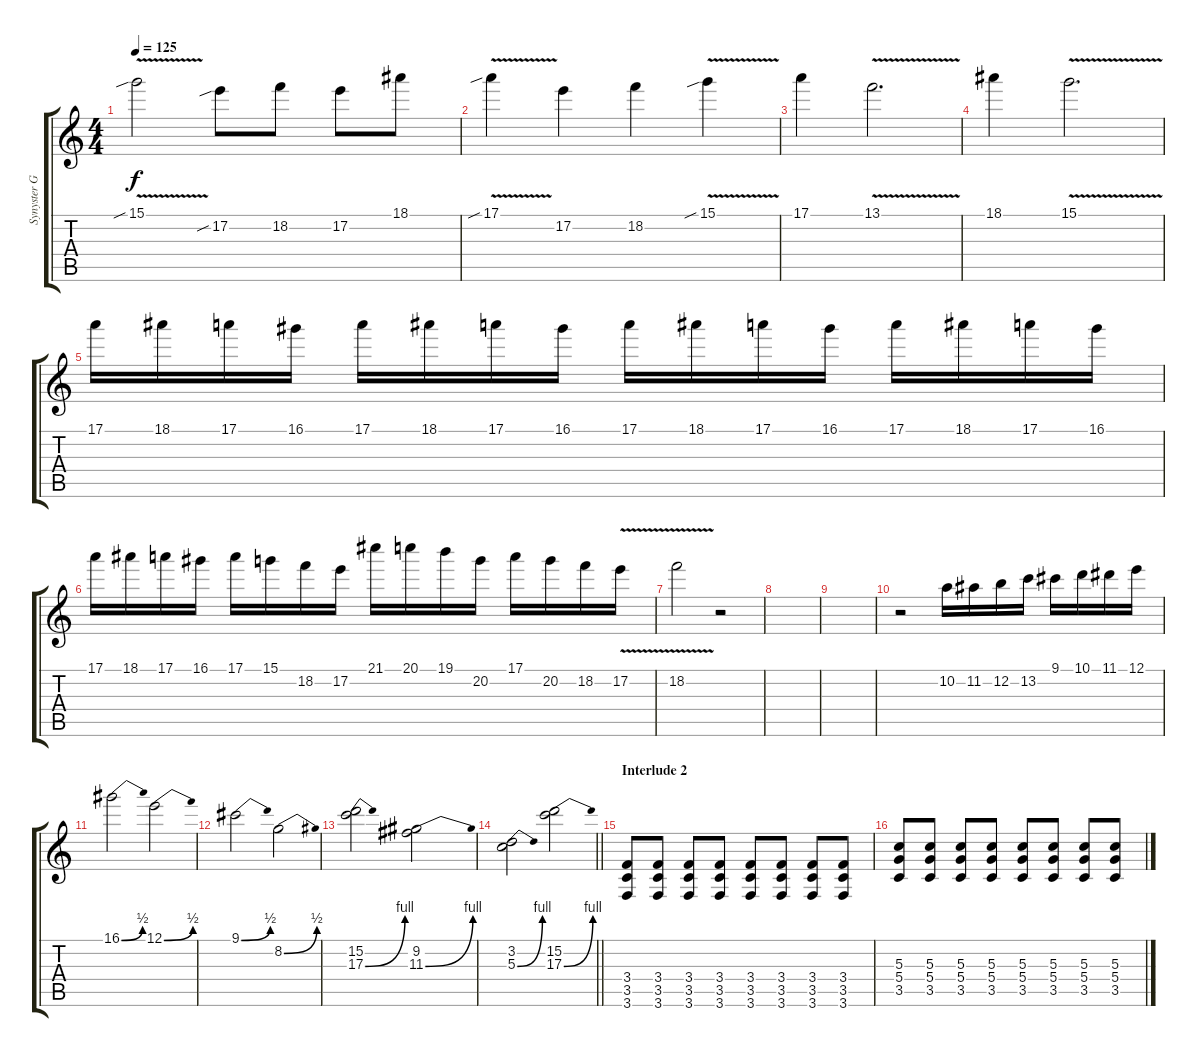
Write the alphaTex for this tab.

\track ("Synyster Guitar 1" "Synyster G") {instrument distortionguitar}
\staff {score tabs}
\tuning (E4 B3 G3 D3 A2 D2) {hide}
\ts (4 4)
\tempo 125
\clef g2
\ks c
15.1{v sib}.2{dy f} 17.2{sib}.8 18.2.8 17.2.8 18.1.8 |
17.1{v sib}.4 17.2.4 18.2.4 15.1{v sib}.4 |
17.1.4 13.1{v}.2{d} |
18.1.4 15.1{v}.2{d} |
17.1.16 18.1.16 17.1.16 16.1.16 17.1.16 18.1.16 17.1.16 16.1.16 17.1.16 18.1.16 17.1.16 16.1.16 17.1.16 18.1.16 17.1.16 16.1.16 |
17.1.16 18.1.16 17.1.16 16.1.16 17.1.16 15.1.16 18.2.16 17.2.16 21.1.16 20.1.16 19.1.16 20.2.16 17.1.16 20.2.16 18.2.16 17.2{v}.16 |
18.2{v}.2 r.2 |
|
|
r.2 10.2.16 11.2.16 12.2.16 13.2.16 9.1.16 10.1.16 11.1.16 12.1.16 |
16.1{be (bend 0 0 60 2)}.2 12.1{be (bend 0 0 60 2)}.2 |
9.1{be (bend 0 0 60 2)}.2 8.2{be (bend 0 0 60 2)}.2 |
(15.2 17.3{be (bend 0 0 60 4)}).2 (9.2 11.3{be (bend 0 0 60 4)}).2 |
\barLineRight lightlight
(3.2 5.3{be (bend 0 0 60 4)}).2 (15.2 17.3{be (bend 0 0 60 4)}).2 |
\section ("" "Interlude 2")
(3.4 3.5 3.6).8 (3.4 3.5 3.6).8 (3.4 3.5 3.6).8 (3.4 3.5 3.6).8 (3.4 3.5 3.6).8 (3.4 3.5 3.6).8 (3.4 3.5 3.6).8 (3.4 3.5 3.6).8 |
(5.3 5.4 3.5).8 (5.3 5.4 3.5).8 (5.3 5.4 3.5).8 (5.3 5.4 3.5).8 (5.3 5.4 3.5).8 (5.3 5.4 3.5).8 (5.3 5.4 3.5).8 (5.3 5.4 3.5).8
